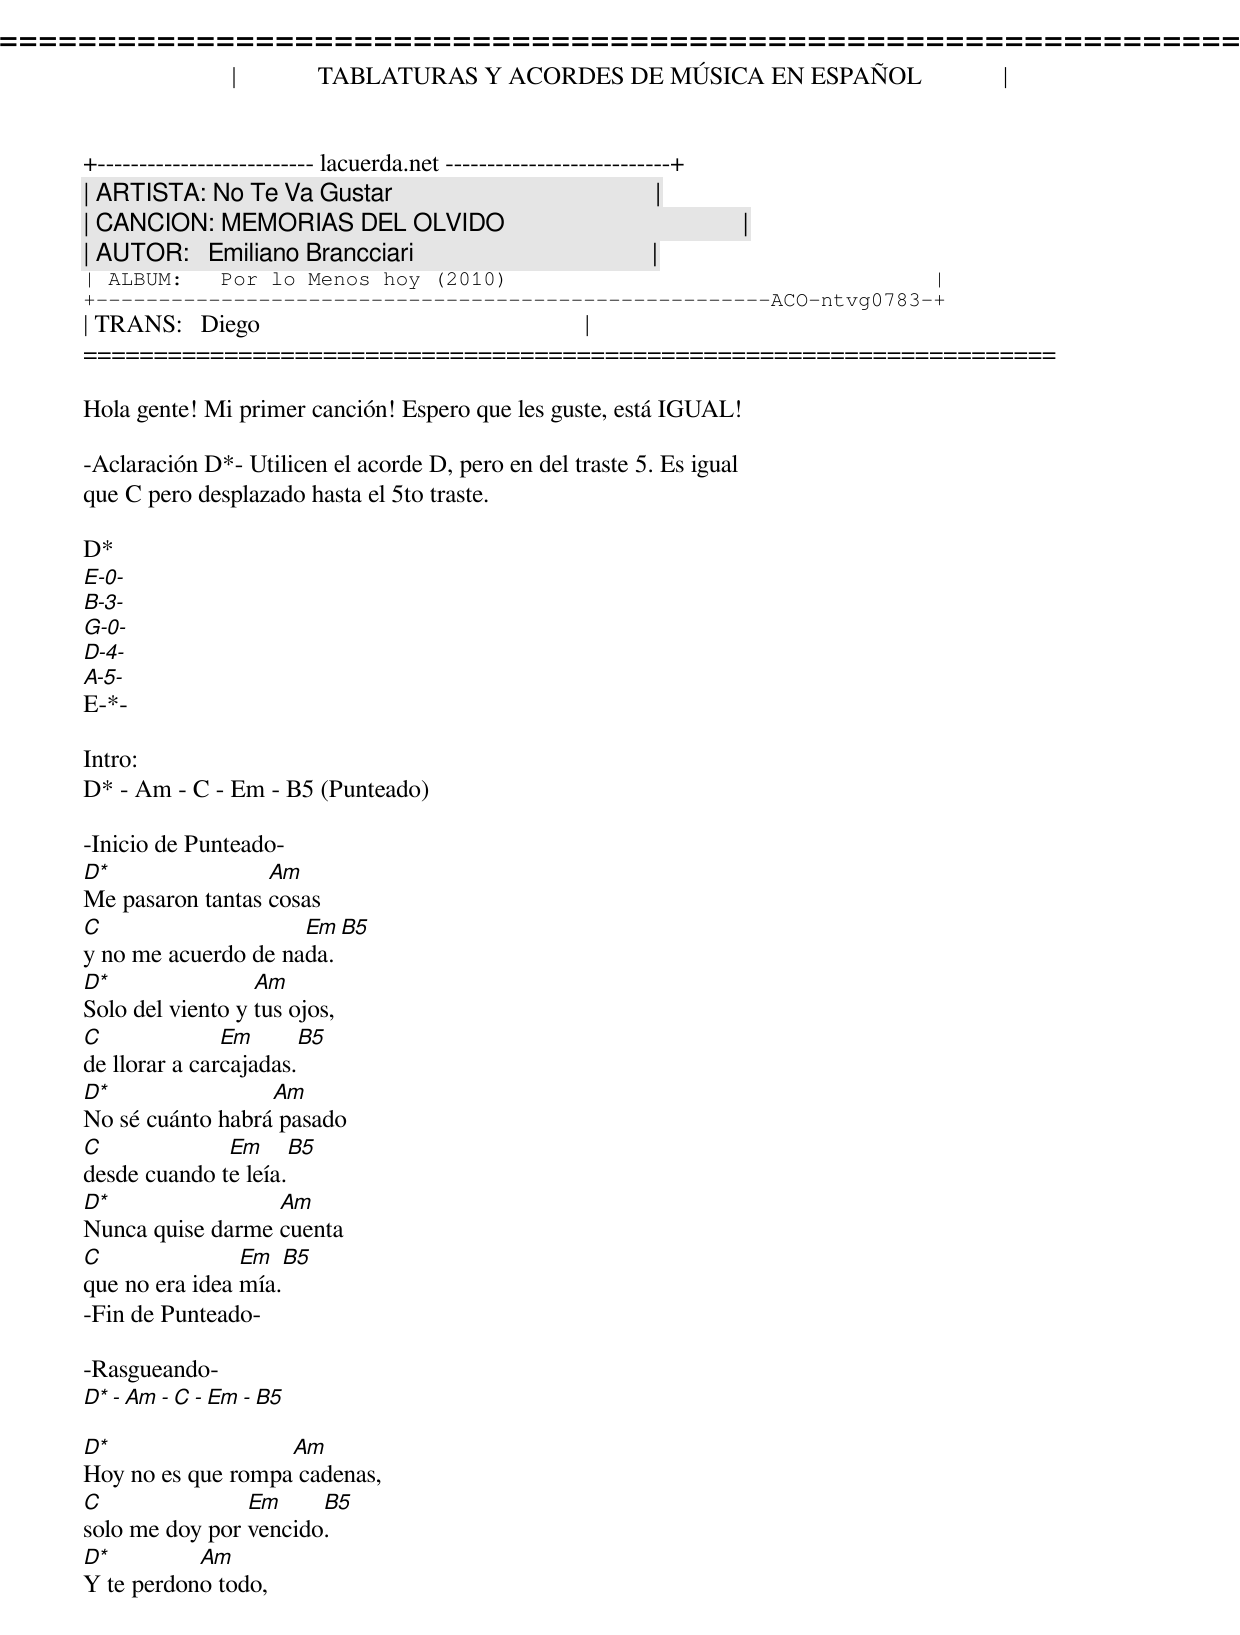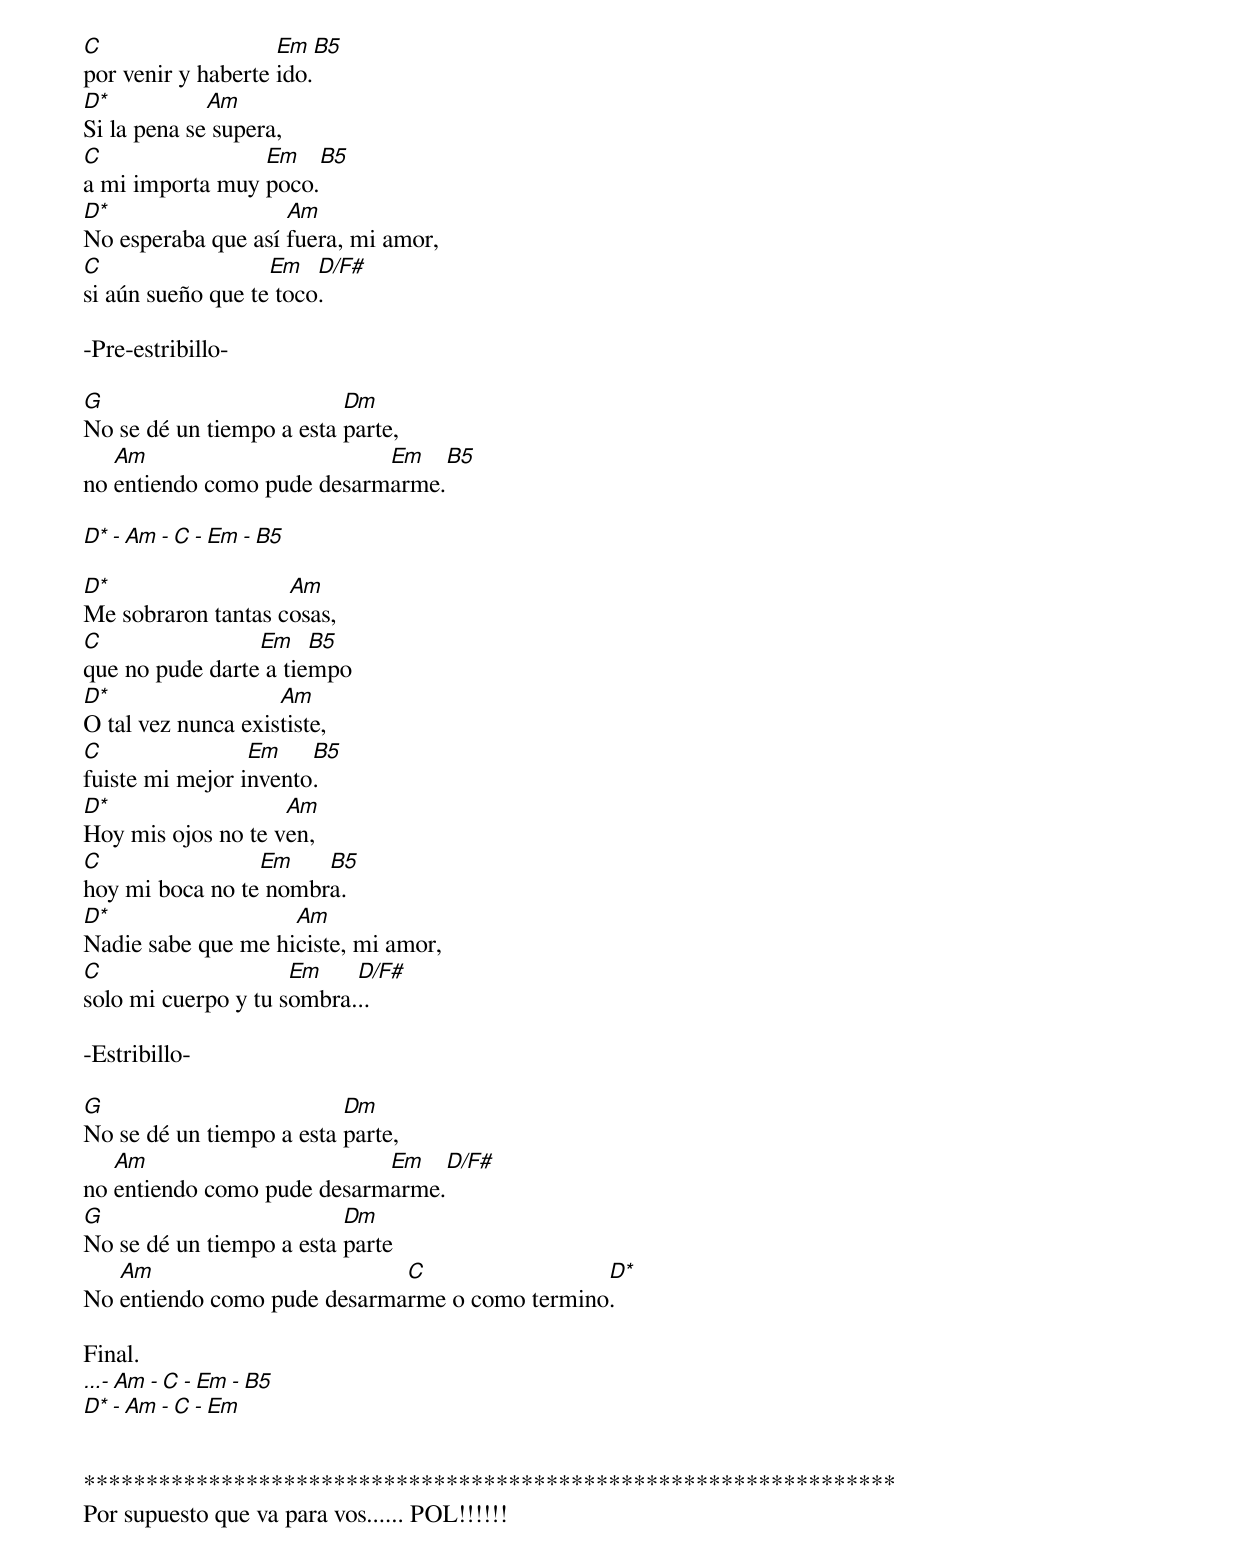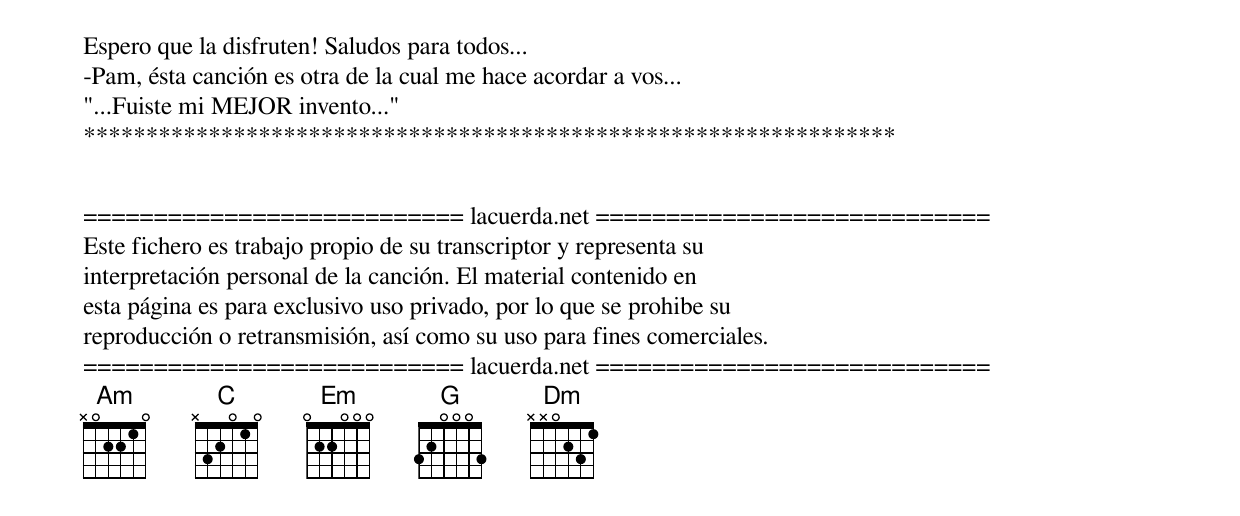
=====================================================================
|             TABLATURAS Y ACORDES DE MÚSICA EN ESPAÑOL             |
+-------------------------- lacuerda.net ---------------------------+
| ARTISTA: No Te Va Gustar                                          |
| CANCION: MEMORIAS DEL OLVIDO                                      |
| AUTOR:   Emiliano Brancciari                                      |
| ALBUM:   Por lo Menos hoy (2010)                                  |
+------------------------------------------------------ACO-ntvg0783-+
| TRANS:   Diego                                                    |
=====================================================================

Hola gente! Mi primer canción! Espero que les guste, está IGUAL!

-Aclaración D*- Utilicen el acorde D, pero en del traste 5. Es igual
que C pero desplazado hasta el 5to traste.

D*
E-0-
B-3-
G-0-
D-4-
A-5-
E-*-

Intro:
D* - Am - C - Em - B5 (Punteado)

-Inicio de Punteado-
D*                Am
Me pasaron tantas cosas
C                    Em      B5
y no me acuerdo de nada.
D*                Am
Solo del viento y tus ojos,
C              Em         B5
de llorar a carcajadas.
D*                Am
No sé cuánto habrá pasado
C             Em      B5
desde cuando te leía.
D*                Am
Nunca quise darme cuenta
C               Em      B5
que no era idea mía.
-Fin de Punteado-

-Rasgueando-
D* - Am - C - Em - B5

D*                 Am
Hoy no es que rompa cadenas,
C               Em     B5
solo me doy por vencido.
D*         Am
Y te perdono todo,
C                   Em    B5
por venir y haberte ido.
D*           Am
Si la pena se supera,
C                Em    B5
a mi importa muy poco.
D*                  Am
No esperaba que así fuera, mi amor,
C                  Em   D/F#
si aún sueño que te toco.

-Pre-estribillo-

G                         Dm
No se dé un tiempo a esta parte,
   Am                       Em      B5
no entiendo como pude desarmarme.

D* - Am - C - Em - B5

D*                  Am
Me sobraron tantas cosas,
C                Em    B5
que no pude darte a tiempo
D*                  Am
O tal vez nunca exististe,
C                Em    B5
fuiste mi mejor invento.
D*                  Am
Hoy mis ojos no te ven,
C                Em    B5
hoy mi boca no te nombra.
D*                  Am
Nadie sabe que me hiciste, mi amor,
C                    Em    D/F#
solo mi cuerpo y tu sombra...

-Estribillo-

G                         Dm
No se dé un tiempo a esta parte,
   Am                       Em      D/F#
no entiendo como pude desarmarme.
G                         Dm
No se dé un tiempo a esta parte
   Am                        C                 D*
No entiendo como pude desarmarme o como termino.

Final.
...- Am - C - Em - B5
D* - Am - C - Em


*****************************************************************
Por supuesto que va para vos...... POL!!!!!!

Espero que la disfruten! Saludos para todos...
-Pam, ésta canción es otra de la cual me hace acordar a vos...
"...Fuiste mi MEJOR invento..."
*****************************************************************


=========================== lacuerda.net ============================
Este fichero es trabajo propio de su transcriptor y representa su
interpretación personal de la canción. El material contenido en
esta página es para exclusivo uso privado, por lo que se prohibe su
reproducción o retransmisión, así como su uso para fines comerciales.
=========================== lacuerda.net ============================
